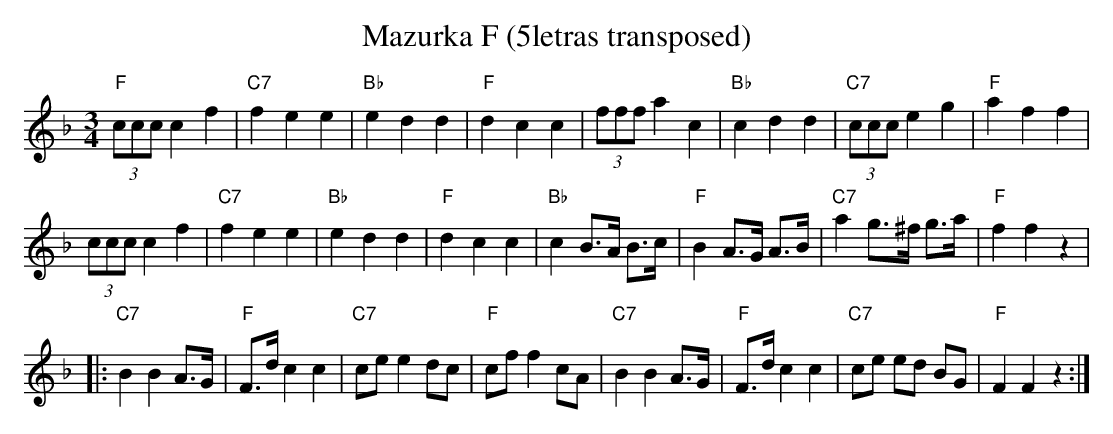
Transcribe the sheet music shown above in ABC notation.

X:1
T:Mazurka F (5letras transposed)
M:3/4
L:1/8
K:F transpose=3  %%MIDI gchordon
"F"(3ccc c2f2 | "C7"f2e2e2 | "Bb"e2d2d2 | "F"d2c2c2 | (3fff a2c2 | "Bb"c2d2d2 | "C7"(3ccc e2g2 | "F"a2f2f2 |
(3ccc c2f2 | "C7"f2e2e2 | "Bb"e2d2d2 | "F"d2c2c2 | "Bb"c2 B>A B>c | "F"B2 A>G A>B | "C7"a2 g>^f g>a | "F"f2f2z2 |
|: "C7"B2B2 A>G | "F"F>d c2c2 | "C7"ce e2 dc | "F"cff2 cA | "C7"B2B2 A>G | "F"F>dc2c2 | "C7"ce ed BG | "F"F2F2z2 :|
